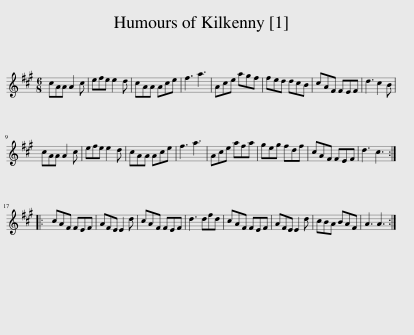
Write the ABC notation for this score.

X:1
L:1/8
M:6/8
I:linebreak $
K:A
V:1 treble
V:1
 cAA A2 c | efe e2 d | cAA Ace | f3 a3 | Ace agf | %5
 fed dcB | cAF FEF | d3 c2 B |$ cAA A2 c | efe e2 d | %10
 cAA Ace | f3 a3 | Ace afa | geg fdf | cAF FEF | %15
 d3 c3 ::$ cAF FEF | AFE E2 d | cAF FEF | d3 dfd | %20
 cAF FEF | AFE E2 d | cBA BAF | A3 A3 :| %24
